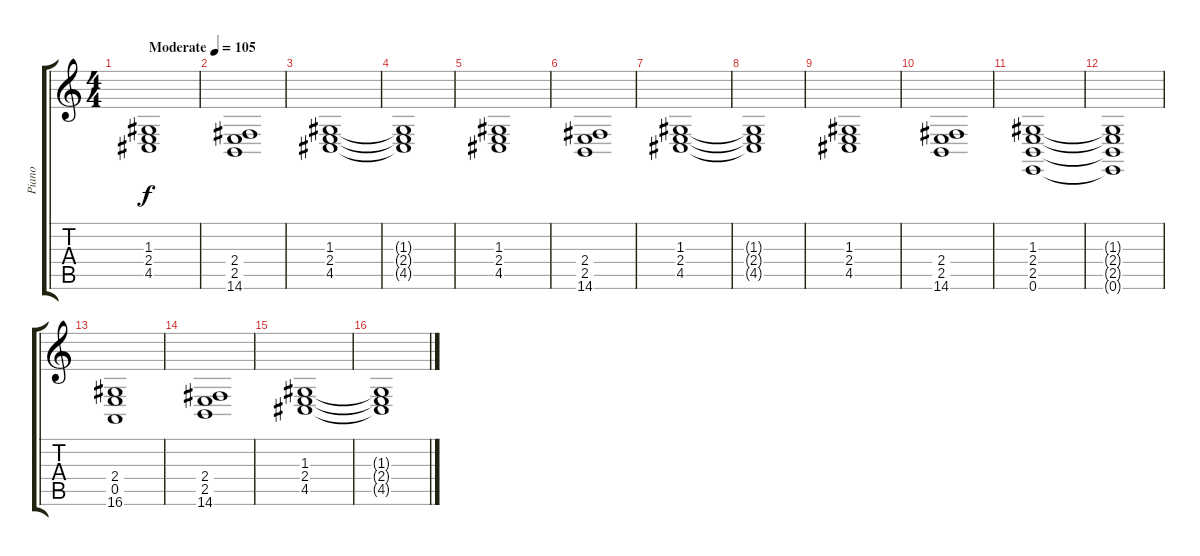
\track ("Piano" "Piano") {instrument acousticgrandpiano}
\staff {score tabs}
\tuning (E4 B3 G3 D3 A2 E2) {hide}
\ts (4 4)
\tempo (105 "Moderate")
\clef g2
\ks c
(1.3 2.4 4.5).1{dy f instrument acousticgrandpiano} |
(2.4 2.5 14.6).1 |
(1.3 2.4 4.5).1 |
(1.3{t} 2.4{t} 4.5{t}).1 |
(1.3 2.4 4.5).1 |
(2.4 2.5 14.6).1 |
(1.3 2.4 4.5).1 |
(1.3{t} 2.4{t} 4.5{t}).1 |
(1.3 2.4 4.5).1 |
(2.4 2.5 14.6).1 |
(1.3 2.4 2.5 0.6).1 |
(1.3{t} 2.4{t} 2.5{t} 0.6{t}).1 |
(2.4 0.5 16.6).1 |
(2.4 2.5 14.6).1 |
(1.3 2.4 4.5).1 |
(1.3{t} 2.4{t} 4.5{t}).1
